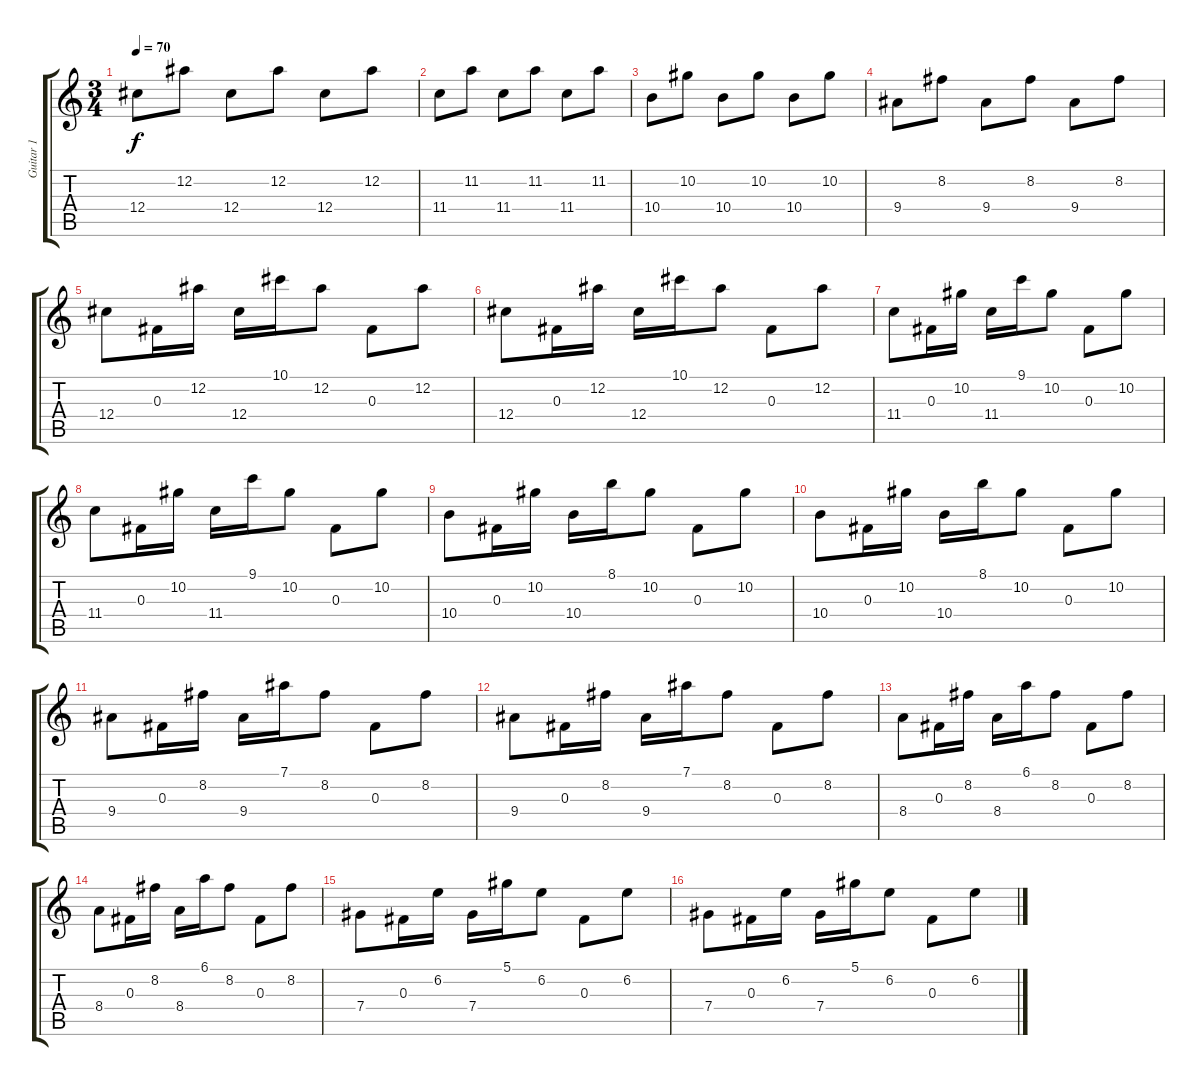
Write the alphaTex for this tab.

\track ("Guitar 1" "Guitar 1") {instrument acousticguitarsteel}
\staff {score tabs}
\tuning (Eb4 Bb3 Gb3 Db3 Ab2 Eb2) {hide}
\ts (3 4)
\tempo 70
\clef g2
\ks c
12.4.8{dy f instrument acousticguitarsteel} 12.2.8 12.4.8 12.2.8 12.4.8 12.2.8 |
11.4.8 11.2.8 11.4.8 11.2.8 11.4.8 11.2.8 |
10.4.8 10.2.8 10.4.8 10.2.8 10.4.8 10.2.8 |
9.4.8 8.2.8 9.4.8 8.2.8 9.4.8 8.2.8 |
12.4.8 0.3.16 12.2.16 12.4.16 10.1.16 12.2.8 0.3.8 12.2.8 |
12.4.8 0.3.16 12.2.16 12.4.16 10.1.16 12.2.8 0.3.8 12.2.8 |
11.4.8 0.3.16 10.2.16 11.4.16 9.1.16 10.2.8 0.3.8 10.2.8 |
11.4.8 0.3.16 10.2.16 11.4.16 9.1.16 10.2.8 0.3.8 10.2.8 |
10.4.8 0.3.16 10.2.16 10.4.16 8.1.16 10.2.8 0.3.8 10.2.8 |
10.4.8 0.3.16 10.2.16 10.4.16 8.1.16 10.2.8 0.3.8 10.2.8 |
9.4.8 0.3.16 8.2.16 9.4.16 7.1.16 8.2.8 0.3.8 8.2.8 |
9.4.8 0.3.16 8.2.16 9.4.16 7.1.16 8.2.8 0.3.8 8.2.8 |
8.4.8 0.3.16 8.2.16 8.4.16 6.1.16 8.2.8 0.3.8 8.2.8 |
8.4.8 0.3.16 8.2.16 8.4.16 6.1.16 8.2.8 0.3.8 8.2.8 |
7.4.8 0.3.16 6.2.16 7.4.16 5.1.16 6.2.8 0.3.8 6.2.8 |
7.4.8 0.3.16 6.2.16 7.4.16 5.1.16 6.2.8 0.3.8 6.2.8
